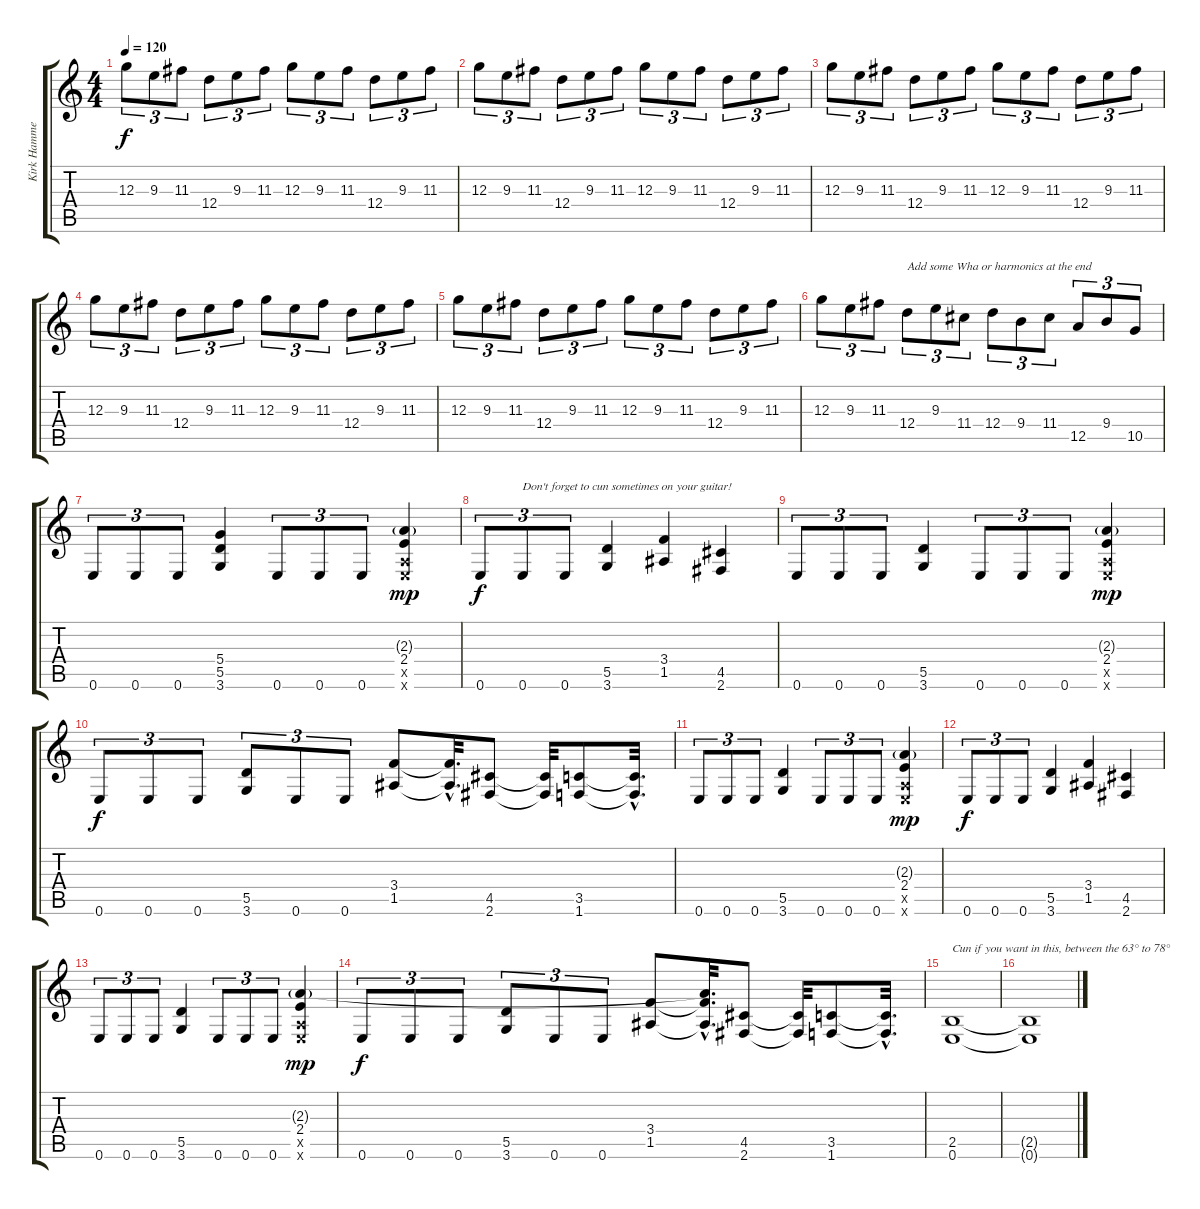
\track ("Kirk Hammett" "Kirk Hamme") {instrument distortionguitar}
\staff {score tabs}
\tuning (E4 B3 G3 D3 A2 E2) {hide}
\ts (4 4)
\tempo 120
\clef g2
\ks c
12.3.8{tu (3 2) dy f} 9.3.8{tu (3 2)} 11.3.8{tu (3 2)} 12.4.8{tu (3 2)} 9.3.8{tu (3 2)} 11.3.8{tu (3 2)} 12.3.8{tu (3 2)} 9.3.8{tu (3 2)} 11.3.8{tu (3 2)} 12.4.8{tu (3 2)} 9.3.8{tu (3 2)} 11.3.8{tu (3 2)} |
12.3.8{tu (3 2)} 9.3.8{tu (3 2)} 11.3.8{tu (3 2)} 12.4.8{tu (3 2)} 9.3.8{tu (3 2)} 11.3.8{tu (3 2)} 12.3.8{tu (3 2)} 9.3.8{tu (3 2)} 11.3.8{tu (3 2)} 12.4.8{tu (3 2)} 9.3.8{tu (3 2)} 11.3.8{tu (3 2)} |
12.3.8{tu (3 2)} 9.3.8{tu (3 2)} 11.3.8{tu (3 2)} 12.4.8{tu (3 2)} 9.3.8{tu (3 2)} 11.3.8{tu (3 2)} 12.3.8{tu (3 2)} 9.3.8{tu (3 2)} 11.3.8{tu (3 2)} 12.4.8{tu (3 2)} 9.3.8{tu (3 2)} 11.3.8{tu (3 2)} |
12.3.8{tu (3 2)} 9.3.8{tu (3 2)} 11.3.8{tu (3 2)} 12.4.8{tu (3 2)} 9.3.8{tu (3 2)} 11.3.8{tu (3 2)} 12.3.8{tu (3 2)} 9.3.8{tu (3 2)} 11.3.8{tu (3 2)} 12.4.8{tu (3 2)} 9.3.8{tu (3 2)} 11.3.8{tu (3 2)} |
12.3.8{tu (3 2)} 9.3.8{tu (3 2)} 11.3.8{tu (3 2)} 12.4.8{tu (3 2)} 9.3.8{tu (3 2)} 11.3.8{tu (3 2)} 12.3.8{tu (3 2)} 9.3.8{tu (3 2)} 11.3.8{tu (3 2)} 12.4.8{tu (3 2)} 9.3.8{tu (3 2)} 11.3.8{tu (3 2)} |
12.3.8{tu (3 2)} 9.3.8{tu (3 2)} 11.3.8{tu (3 2)} 12.4.8{tu (3 2) txt "Add some Wha or harmonics at the end"} 9.3.8{tu (3 2)} 11.4.8{tu (3 2)} 12.4.8{tu (3 2)} 9.4.8{tu (3 2)} 11.4.8{tu (3 2)} 12.5.8{tu (3 2)} 9.4.8{tu (3 2)} 10.5.8{tu (3 2)} |
0.6.8{tu (3 2)} 0.6.8{tu (3 2)} 0.6.8{tu (3 2)} (5.4 5.5 3.6).4 0.6.8{tu (3 2)} 0.6.8{tu (3 2)} 0.6.8{tu (3 2)} (2.3{g} 2.4 0.5{x} 0.6{x}).4{dy mp} |
0.6.8{tu (3 2) dy f} 0.6.8{tu (3 2) txt "Don't forget to cun sometimes on your guitar!"} 0.6.8{tu (3 2)} (5.5 3.6).4 (3.4 1.5).4 (4.5 2.6).4 |
0.6.8{tu (3 2)} 0.6.8{tu (3 2)} 0.6.8{tu (3 2)} (5.5 3.6).4 0.6.8{tu (3 2)} 0.6.8{tu (3 2)} 0.6.8{tu (3 2)} (2.3{g} 2.4 0.5{x} 0.6{x}).4{dy mp} |
0.6.8{tu (3 2) dy f} 0.6.8{tu (3 2)} 0.6.8{tu (3 2)} (5.5 3.6).8{tu (3 2)} 0.6.8{tu (3 2)} 0.6.8{tu (3 2)} (3.4 1.5).8 (3.4{hac t} 1.5{hac t}).32{d} (4.5 2.6).8 (4.5{t} 2.6{t}).32 (3.5 1.6).8 (3.5{hac t} 1.6{hac t}).32{d} |
0.6.8{tu (3 2)} 0.6.8{tu (3 2)} 0.6.8{tu (3 2)} (5.5 3.6).4 0.6.8{tu (3 2)} 0.6.8{tu (3 2)} 0.6.8{tu (3 2)} (2.3{g} 2.4 0.5{x} 0.6{x}).4{dy mp} |
0.6.8{tu (3 2) dy f} 0.6.8{tu (3 2)} 0.6.8{tu (3 2)} (5.5 3.6).4 (3.4 1.5).4 (4.5 2.6).4 |
0.6.8{tu (3 2)} 0.6.8{tu (3 2)} 0.6.8{tu (3 2)} (5.5 3.6).4 0.6.8{tu (3 2)} 0.6.8{tu (3 2)} 0.6.8{tu (3 2)} (2.3{g} 2.4 0.5{x} 0.6{x}).4{dy mp} |
0.6.8{tu (3 2) dy f} 0.6.8{tu (3 2)} 0.6.8{tu (3 2)} (5.5 3.6).8{tu (3 2)} 0.6.8{tu (3 2)} 0.6.8{tu (3 2)} (3.4 1.5).8 (2.3{hac t} 3.4{hac t} 1.5{hac t}).32{d} (4.5 2.6).8 (4.5{t} 2.6{t}).32 (3.5 1.6).8 (3.5{hac t} 1.6{hac t}).32{d} |
(2.5 0.6).1{txt "Cun if you want in this, between the 63° to 78°"} |
(2.5{t} 0.6{t}).1
